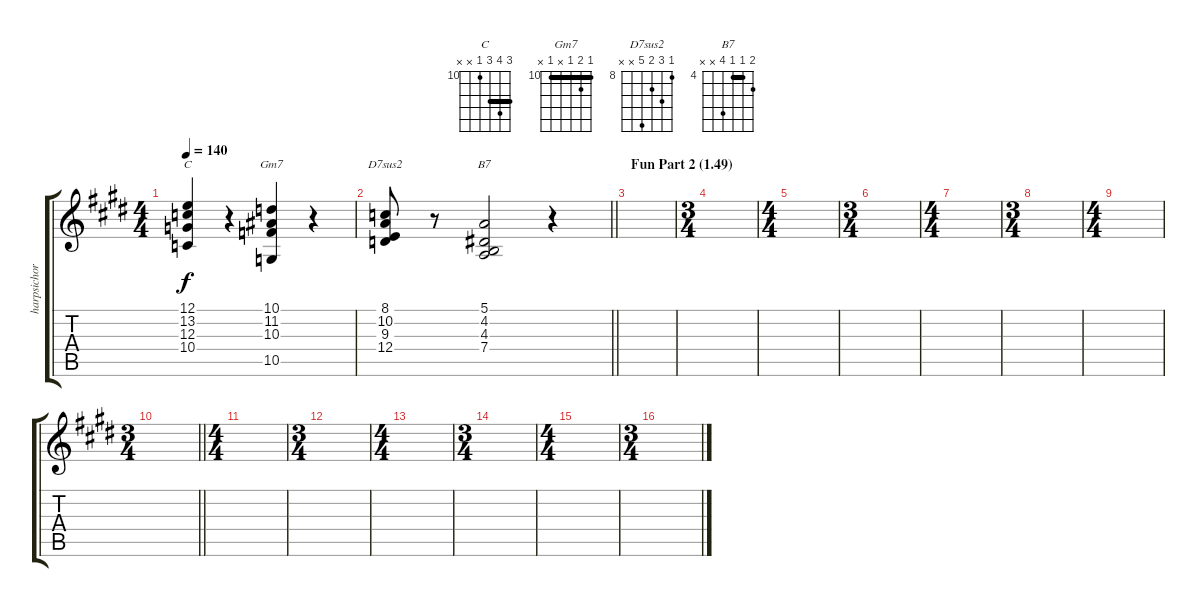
\track ("harpsichord" "harpsichor") {instrument harpsichord}
\staff {score tabs}
\tuning (E4 B3 G3 D3 A2 E2) {hide}
\chord ("C" 12 13 12 10 x x) {firstfret 10 barre 12}
\chord ("Gm7" 10 11 10 x 10 x) {firstfret 10 barre 10}
\chord ("D7sus2" 8 10 9 12 x x) {firstfret 8}
\chord ("B7" 5 4 4 7 x x) {firstfret 4 barre 4}
\ts (4 4)
\tempo 140
\clef g2
\ks e
(12.1 13.2 12.3 10.4).4{ch "C" dy f} r.4 (10.1 11.2 10.3 10.5).4{ch "Gm7"} r.4 |
\barLineRight lightlight
(8.1 10.2 9.3 12.4).8{ch "D7sus2"} r.8 (5.1 4.2 4.3 7.4).2{ch "B7"} r.4 |
\section ("" "Fun Part 2 (1.49)")
|
\ts (3 4)
|
\ts (4 4)
|
\ts (3 4)
|
\ts (4 4)
|
\ts (3 4)
|
\ts (4 4)
|
\ts (3 4)
\barLineRight lightlight
|
\ts (4 4)
|
\ts (3 4)
|
\ts (4 4)
|
\ts (3 4)
|
\ts (4 4)
|
\ts (3 4)
